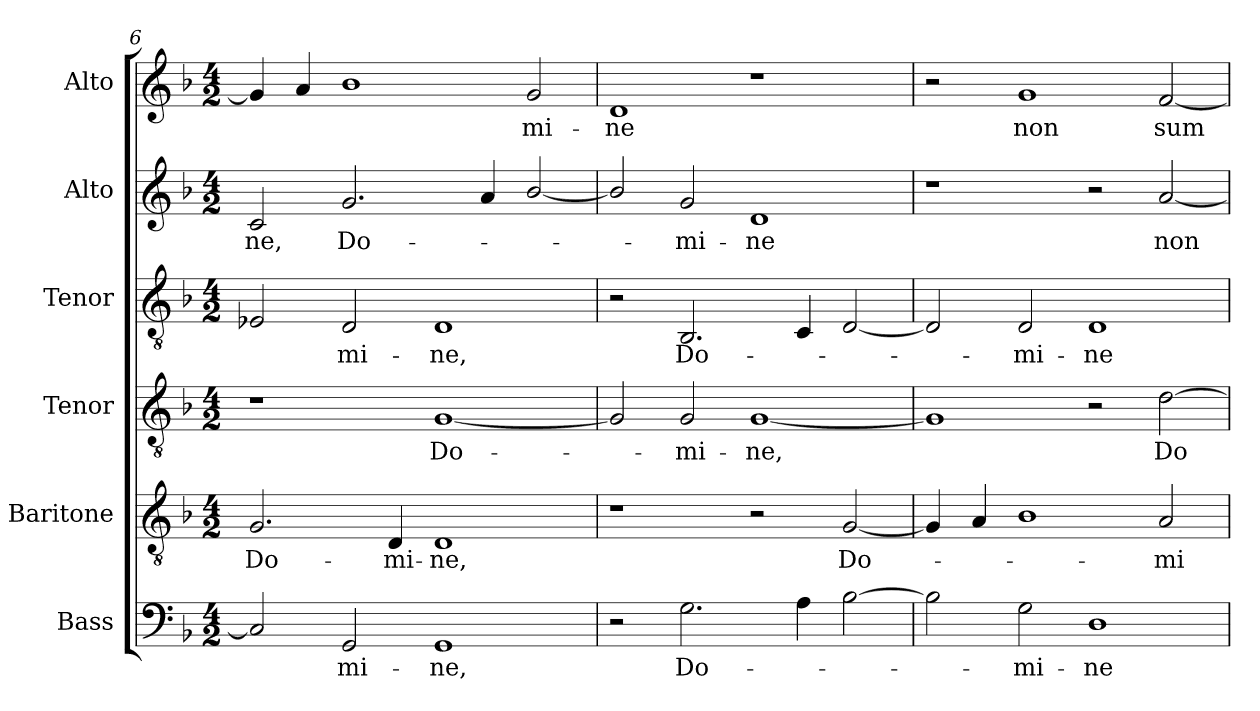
**kern	**text	**kern	**text	**kern	**text	**kern	**text	**kern	**text	**kern	**text
*part6	*part6	*part5	*part5	*part4	*part4	*part3	*part3	*part2	*part2	*part1	*part1
*staff6	*staff6	*staff5	*staff5	*staff4	*staff4	*staff3	*staff3	*staff2	*staff2	*staff1	*staff1
*I"Bass	*	*I"Baritone	*	*I"Tenor	*	*I"Tenor	*	*I"Alto	*	*I"Alto	*
*I'B.	*	*I'T.	*	*I'T.	*	*	*	*I'A.	*	*	*
*clefF4	*	*clefGv2	*	*clefGv2	*	*clefGv2	*	*clefG2	*	*clefG2	*
*	*	*ITrd7c12	*	*ITrd7c12	*	*	*	*	*	*	*
*k[b-]	*	*k[b-]	*	*k[b-]	*	*k[b-]	*	*k[b-]	*	*k[b-]	*
*F:	*	*F:	*	*F:	*	*F:	*	*F:	*	*F:	*
*M4/2	*	*M4/2	*	*M4/2	*	*M4/2	*	*M4/2	*	*M4/2	*
=6	=6	=6	=6	=6	=6	=6	=6	=6	=6	=6	=6
!	!	!	!LO:LY:b:color=#000000	!	!	!	!	!	!	!	!
!	!	!	!	!	!	!	!	!	!LO:LY:b:color=#000000	!	!
2Ci/]	.	2.GGi/	Do-	1r	.	2E-Xi/	.	2ci/	-ne,	4gi/]	.
.	.	.	.	.	.	.	.	.	.	4ai/	.
!	!LO:LY:b:color=#000000	!	!	!	!	!	!	!	!	!	!
!	!	!	!	!	!	!	!LO:LY:b:color=#000000	!	!	!	!
!	!	!	!	!	!	!	!	!	!LO:LY:b:color=#000000	!	!
2GGi/	-mi-	.	.	.	.	2Di/	-mi-	2.gi/	Do-	1b-i	.
!	!	!	!LO:LY:b:color=#000000	!	!	!	!	!	!	!	!
.	.	4DDi/	-mi-	.	.	.	.	.	.	.	.
!	!LO:LY:b:color=#000000	!	!	!	!	!	!	!	!	!	!
!	!	!	!LO:LY:b:color=#000000	!	!	!	!	!	!	!	!
!	!	!	!	!	!LO:LY:b:color=#000000	!	!	!	!	!	!
!	!	!	!	!	!	!	!LO:LY:b:color=#000000	!	!	!	!
1GGi	-ne,	1DDi	-ne,	[1GGi	Do-	1Di	-ne,	.	.	.	.
.	.	.	.	.	.	.	.	4ai/	.	.	.
!	!	!	!	!	!	!	!	!	!	!	!LO:LY:b:color=#000000
.	.	.	.	.	.	.	.	[2b-i/	.	2gi/	-mi-
=7	=7	=7	=7	=7	=7	=7	=7	=7	=7	=7	=7
!	!	!	!	!	!	!	!	!	!	!	!LO:LY:b:color=#000000
2r	.	1r	.	2GGi/]	.	2r	.	2b-i/]	.	1di	-ne
!	!LO:LY:b:color=#000000	!	!	!	!	!	!	!	!	!	!
!	!	!	!	!	!LO:LY:b:color=#000000	!	!	!	!	!	!
!	!	!	!	!	!	!	!LO:LY:b:color=#000000	!	!	!	!
!	!	!	!	!	!	!	!	!	!LO:LY:b:color=#000000	!	!
2.Gi\	Do-	.	.	2GGi/	-mi-	2.BB-i/	Do-	2gi/	-mi-	.	.
!	!	!	!	!	!LO:LY:b:color=#000000	!	!	!	!	!	!
!	!	!	!	!	!	!	!	!	!LO:LY:b:color=#000000	!	!
.	.	2r	.	[1GGi	-ne,	.	.	1di	-ne	1r	.
4Ai\	.	.	.	.	.	4Ci/	.	.	.	.	.
!	!	!	!LO:LY:b:color=#000000	!	!	!	!	!	!	!	!
[2B-i\	.	[2GGi/	Do-	.	.	[2Di/	.	.	.	.	.
=8	=8	=8	=8	=8	=8	=8	=8	=8	=8	=8	=8
2B-i\]	.	4GGi/]	.	1GGi]	.	2Di/]	.	1r	.	2r	.
.	.	4AAi/	.	.	.	.	.	.	.	.	.
!	!LO:LY:b:color=#000000	!	!	!	!	!	!	!	!	!	!
!	!	!	!	!	!	!	!LO:LY:b:color=#000000	!	!	!	!
!	!	!	!	!	!	!	!	!	!	!	!LO:LY:b:color=#000000
2Gi\	-mi-	1BB-i	.	.	.	2Di/	-mi-	.	.	1gi	non
!	!LO:LY:b:color=#000000	!	!	!	!	!	!	!	!	!	!
!	!	!	!	!	!	!	!LO:LY:b:color=#000000	!	!	!	!
1Di	-ne	.	.	2r	.	1Di	-ne	2r	.	.	.
!	!	!	!LO:LY:b:color=#000000	!	!	!	!	!	!	!	!
!	!	!	!	!	!LO:LY:b:color=#000000	!	!	!	!	!	!
!	!	!	!	!	!	!	!	!	!LO:LY:b:color=#000000	!	!
!	!	!	!	!	!	!	!	!	!	!	!LO:LY:b:color=#000000
.	.	2AAi/	-mi-	[2Di\	Do-	.	.	[2ai/	non	[2fi/	sum
=	=	=	=	=	=	=	=	=	=	=	=
*-	*-	*-	*-	*-	*-	*-	*-	*-	*-	*-	*-
